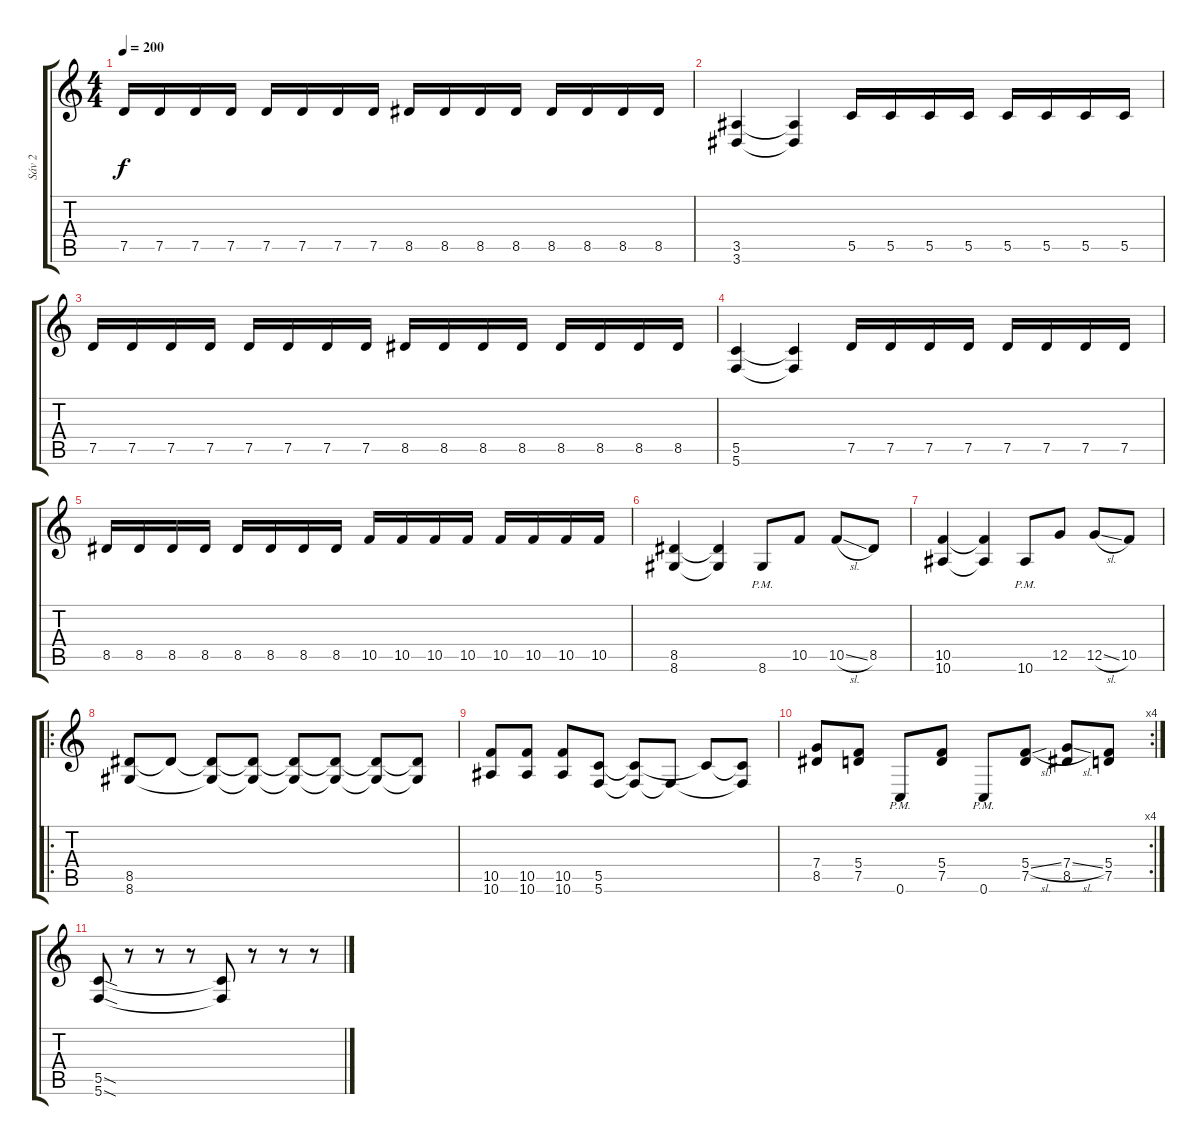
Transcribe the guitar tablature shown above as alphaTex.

\track ("Sáv 2" "Sáv 2") {instrument distortionguitar}
\staff {score tabs}
\tuning (D4 A3 F3 C3 G2 C2) {hide}
\ts (4 4)
\tempo 200
\clef g2
\ks c
7.5.16{dy f} 7.5.16 7.5.16 7.5.16 7.5.16 7.5.16 7.5.16 7.5.16 8.5.16 8.5.16 8.5.16 8.5.16 8.5.16 8.5.16 8.5.16 8.5.16 |
(3.5 3.6).4 (3.5{t} 3.6{t}).4 5.5.16 5.5.16 5.5.16 5.5.16 5.5.16 5.5.16 5.5.16 5.5.16 |
7.5.16 7.5.16 7.5.16 7.5.16 7.5.16 7.5.16 7.5.16 7.5.16 8.5.16 8.5.16 8.5.16 8.5.16 8.5.16 8.5.16 8.5.16 8.5.16 |
(5.5 5.6).4 (5.5{t} 5.6{t}).4 7.5.16 7.5.16 7.5.16 7.5.16 7.5.16 7.5.16 7.5.16 7.5.16 |
8.5.16 8.5.16 8.5.16 8.5.16 8.5.16 8.5.16 8.5.16 8.5.16 10.5.16 10.5.16 10.5.16 10.5.16 10.5.16 10.5.16 10.5.16 10.5.16 |
(8.5 8.6).4 (8.5{t} 8.6{t}).4 8.6{pm}.8 10.5.8 10.5{sl}.8 8.5.8 |
(10.5 10.6).4 (10.5{t} 10.6{t}).4 10.6{pm}.8 12.5.8 12.5{sl}.8 10.5.8 |
\ro
(8.5 8.6).8 8.5{t}.8 (8.5{t} 8.6{t}).8 (8.5{t} 8.6{t}).8 (8.5{t} 8.6{t}).8 (8.5{t} 8.6{t}).8 (8.5{t} 8.6{t}).8 (8.5{t} 8.6{t}).8 |
(10.5 10.6).8 (10.5 10.6).8 (10.5 10.6).8 (5.5 5.6).8 (5.5{t} 5.6{t}).8 5.6{t}.8 5.5{t}.8 (5.5{t} 5.6{t}).8 |
\rc 4
(7.4 8.5).8 (5.4 7.5).8 0.6{pm}.8 (5.4 7.5).8 0.6{pm}.8 (5.4{sl} 7.5).8 (7.4{sl} 8.5).8 (5.4 7.5).8 |
(5.5{sod} 5.6{sod}).8 r.8 r.8 r.8 (5.5{t} 5.6{t}).8 r.8 r.8 r.8
